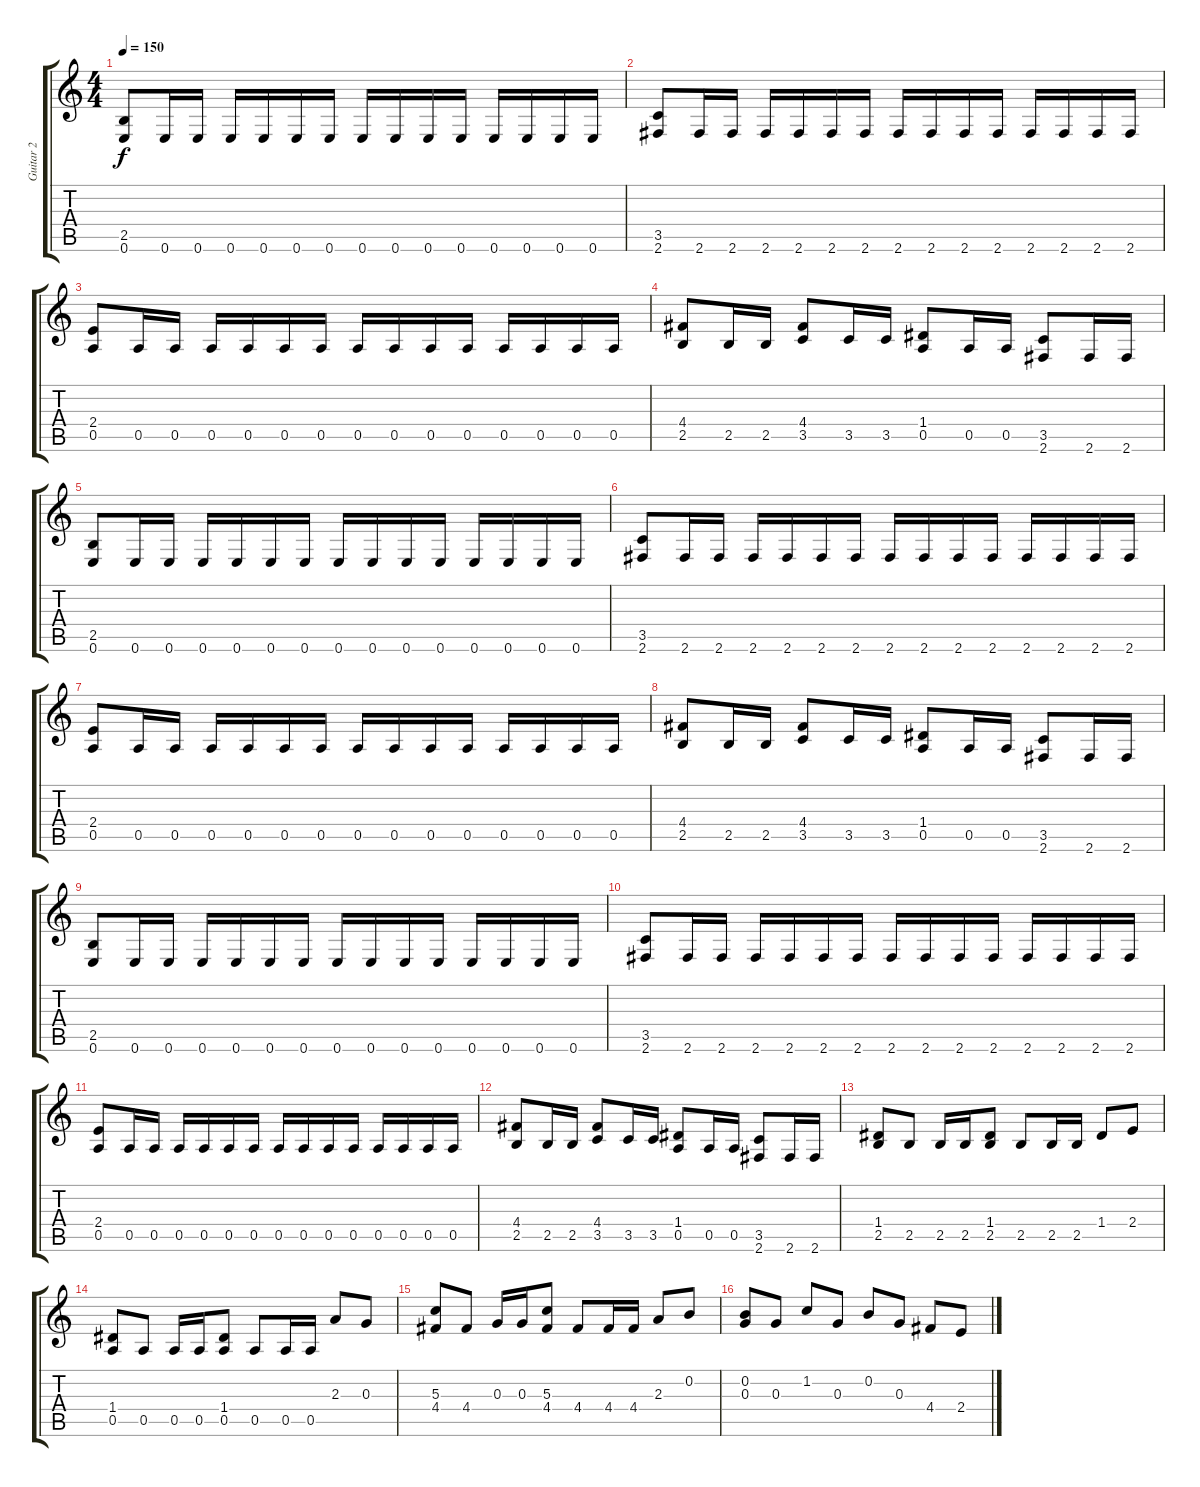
\track ("Guitar 2" "Guitar 2") {instrument distortionguitar}
\staff {score tabs}
\tuning (E4 B3 G3 D3 A2 E2) {hide}
\ts (4 4)
\tempo 150
\clef g2
\ks c
(2.5 0.6).8{dy f} 0.6.16 0.6.16 0.6.16 0.6.16 0.6.16 0.6.16 0.6.16 0.6.16 0.6.16 0.6.16 0.6.16 0.6.16 0.6.16 0.6.16 |
(3.5 2.6).8 2.6.16 2.6.16 2.6.16 2.6.16 2.6.16 2.6.16 2.6.16 2.6.16 2.6.16 2.6.16 2.6.16 2.6.16 2.6.16 2.6.16 |
(2.4 0.5).8 0.5.16 0.5.16 0.5.16 0.5.16 0.5.16 0.5.16 0.5.16 0.5.16 0.5.16 0.5.16 0.5.16 0.5.16 0.5.16 0.5.16 |
(4.4 2.5).8 2.5.16 2.5.16 (4.4 3.5).8 3.5.16 3.5.16 (1.4 0.5).8 0.5.16 0.5.16 (3.5 2.6).8 2.6.16 2.6.16 |
(2.5 0.6).8 0.6.16 0.6.16 0.6.16 0.6.16 0.6.16 0.6.16 0.6.16 0.6.16 0.6.16 0.6.16 0.6.16 0.6.16 0.6.16 0.6.16 |
(3.5 2.6).8 2.6.16 2.6.16 2.6.16 2.6.16 2.6.16 2.6.16 2.6.16 2.6.16 2.6.16 2.6.16 2.6.16 2.6.16 2.6.16 2.6.16 |
(2.4 0.5).8 0.5.16 0.5.16 0.5.16 0.5.16 0.5.16 0.5.16 0.5.16 0.5.16 0.5.16 0.5.16 0.5.16 0.5.16 0.5.16 0.5.16 |
(4.4 2.5).8 2.5.16 2.5.16 (4.4 3.5).8 3.5.16 3.5.16 (1.4 0.5).8 0.5.16 0.5.16 (3.5 2.6).8 2.6.16 2.6.16 |
(2.5 0.6).8 0.6.16 0.6.16 0.6.16 0.6.16 0.6.16 0.6.16 0.6.16 0.6.16 0.6.16 0.6.16 0.6.16 0.6.16 0.6.16 0.6.16 |
(3.5 2.6).8 2.6.16 2.6.16 2.6.16 2.6.16 2.6.16 2.6.16 2.6.16 2.6.16 2.6.16 2.6.16 2.6.16 2.6.16 2.6.16 2.6.16 |
(2.4 0.5).8 0.5.16 0.5.16 0.5.16 0.5.16 0.5.16 0.5.16 0.5.16 0.5.16 0.5.16 0.5.16 0.5.16 0.5.16 0.5.16 0.5.16 |
(4.4 2.5).8 2.5.16 2.5.16 (4.4 3.5).8 3.5.16 3.5.16 (1.4 0.5).8 0.5.16 0.5.16 (3.5 2.6).8 2.6.16 2.6.16 |
(1.4 2.5).8 2.5.8 2.5.16 2.5.16 (1.4 2.5).8 2.5.8 2.5.16 2.5.16 1.4.8 2.4.8 |
(1.4 0.5).8 0.5.8 0.5.16 0.5.16 (1.4 0.5).8 0.5.8 0.5.16 0.5.16 2.3.8 0.3.8 |
(5.3 4.4).8 4.4.8 0.3.16 0.3.16 (5.3 4.4).8 4.4.8 4.4.16 4.4.16 2.3.8 0.2.8 |
(0.2 0.3).8 0.3.8 1.2.8 0.3.8 0.2.8 0.3.8 4.4.8 2.4.8
